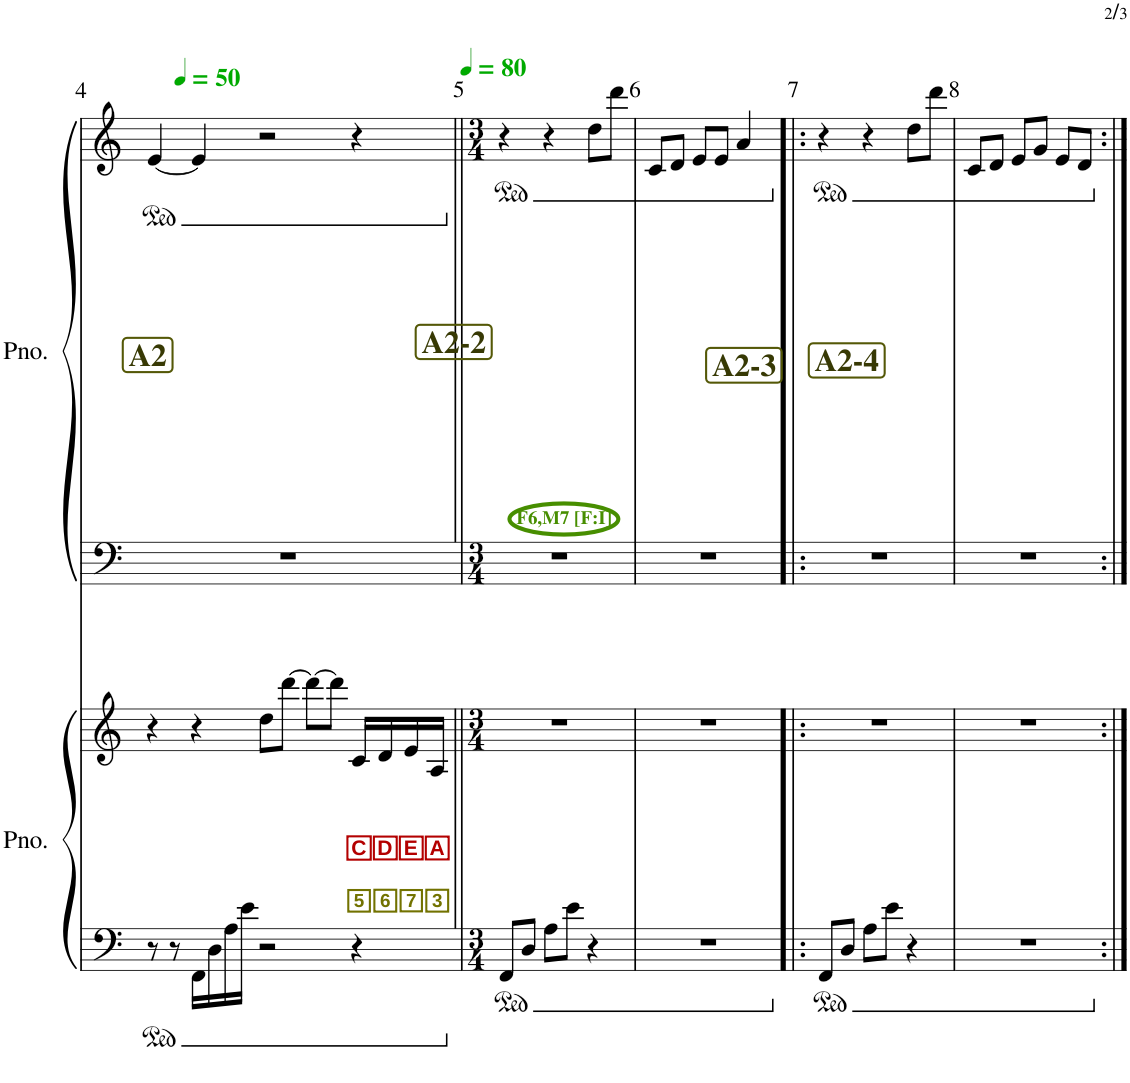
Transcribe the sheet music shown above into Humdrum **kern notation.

**kern	**kern	**text	**text	**text	**kern	**kern
*part2	*part2	*part2	*part2	*part2	*part1	*part1
*staff4	*staff3	*staff3	*staff3	*staff3	*staff2	*staff1
*I"ピアノ	*	*	*	*	*I"ピアノ	*
!!LO:PB:g=z
*clefF4	*clefG2	*	*	*	*clefF4	*clefG2
*k[]	*k[]	*	*	*	*k[]	*k[]
*M5/4	*M5/4	*	*	*	*M5/4	*M5/4
*MM50	*MM50	*	*	*	*MM50	*MM50
*	*	*	*	*	*	*ped
!!LO:REH:place=s1:b:B:cj:color=#373904:fs=15:t=A2
=4	=4	=4	=4	=4	=4	=4
8r	4r	.	.	.	4%5r	[4e/
8r	.	.	.	.	.	.
16FF\LL	4r	.	.	.	.	4e/]
16D\	.	.	.	.	.	.
16A\	.	.	.	.	.	.
16e\JJ	.	.	.	.	.	.
2r	8dd\L	.	.	.	.	2r
.	[8ddd\J	.	.	.	.	.
.	8ddd\L_	.	.	.	.	.
.	8ddd\J]	.	.	.	.	.
!	!	!	!LO:LY:b:color=#B30000	!LO:LY:b:color=#727200	!	!
4r	16c/LL	.	C	5	.	4r
!	!	!	!LO:LY:b:color=#B30000	!LO:LY:b:color=#727200	!	!
.	16d/	.	D	6	.	.
!	!	!	!LO:LY:b:color=#B30000	!LO:LY:b:color=#727200	!	!
.	16e/	.	E	7	.	.
!	!	!	!LO:LY:b:color=#B30000	!LO:LY:b:color=#727200	!	!
.	16A/JJ	.	A	3	.	.
=5||	=5||	=5||	=5||	=5||	=5||	=5||
!!LO:REH:place=s1:b:B:cj:color=#373904:fs=15:t=A2-2
*M3/4	*M3/4	*	*	*	*M3/4	*M3/4
*	*	*	*	*	*	*Xped
*	*	*	*	*	*	*ped
*	*	*	*	*	*	*MM80
!	!	!	!	!	!	!LO:TX:b:B:color=#478E00:t=F6,M7 [F&colon;I]
8FF/L	2.r	.	.	.	2.r	4r
8D/J	.	.	.	.	.	.
8A\L	.	.	.	.	.	4r
8e\J	.	.	.	.	.	.
4r	.	.	.	.	.	8dd\L
.	.	.	.	.	.	8ddd\J
=6	=6	=6	=6	=6	=6	=6
2.r	2.r	.	.	.	2.r	8c/L
.	.	.	.	.	.	8d/J
.	.	.	.	.	.	8e/L
.	.	.	.	.	.	8e/J
.	.	.	.	.	.	4a/
!!LO:REH:place=s1:b:B:cj:color=#373904:fs=15:t=A2-4
!!LO:REH:place=s1:b:B:cj:color=#373904:fs=15:t=A2-3
=7!|:	=7!|:	=7!|:	=7!|:	=7!|:	=7!|:	=7!|:
*	*	*	*	*	*	*Xped
*	*	*	*	*	*	*ped
8FF/L	2.r	.	.	.	2.r	4r
8D/J	.	.	.	.	.	.
8A\L	.	.	.	.	.	4r
8e\J	.	.	.	.	.	.
4r	.	.	.	.	.	8dd\L
.	.	.	.	.	.	8ddd\J
=8	=8	=8	=8	=8	=8	=8
2.r	2.r	.	.	.	2.r	8c/L
.	.	.	.	.	.	8d/J
.	.	.	.	.	.	8e/L
.	.	.	.	.	.	8g/J
.	.	.	.	.	.	8e/L
.	.	.	.	.	.	8d/J
*	*	*	*	*	*	*Xped
=:|!	=:|!	=:|!	=:|!	=:|!	=:|!	=:|!
*-	*-	*-	*-	*-	*-	*-
